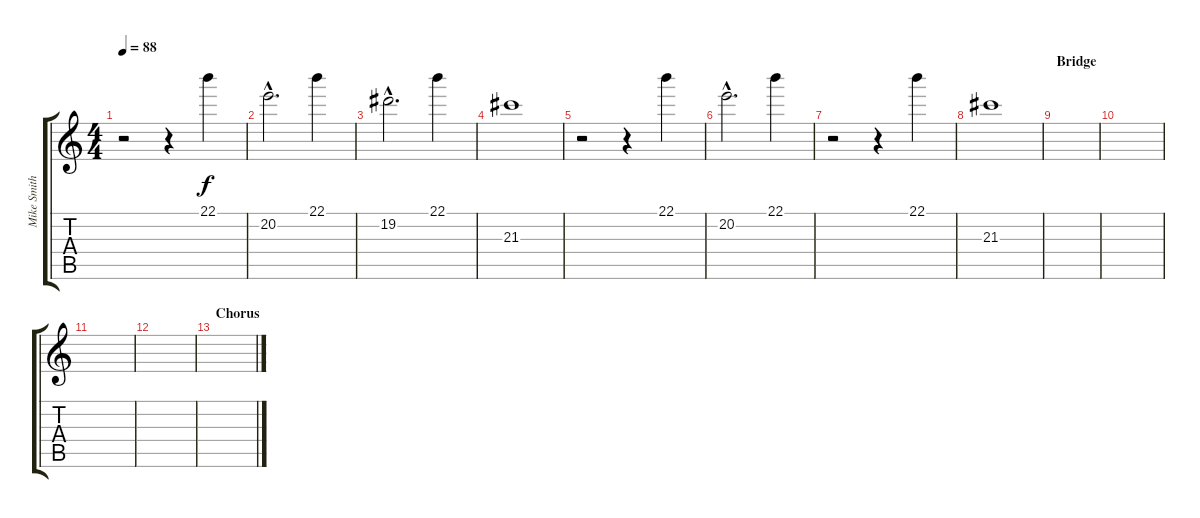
\track ("Mike Smith (2nd Clean)" "Mike Smith") {instrument electricguitarclean}
\staff {score tabs}
\tuning (Db4 Ab3 E3 B2 Gb2 B1) {hide}
\ts (4 4)
\tempo 88
\clef g2
\ks c
r.2{dy f} r.4 22.1.4 |
20.2{hac}.2{d} 22.1.4 |
19.2{hac}.2{d} 22.1.4 |
21.3.1 |
r.2 r.4 22.1.4 |
20.2{hac}.2{d} 22.1.4 |
r.2 r.4 22.1.4 |
21.3.1 |
\section ("" "Bridge")
|
|
|
|
\section ("" "Chorus")
